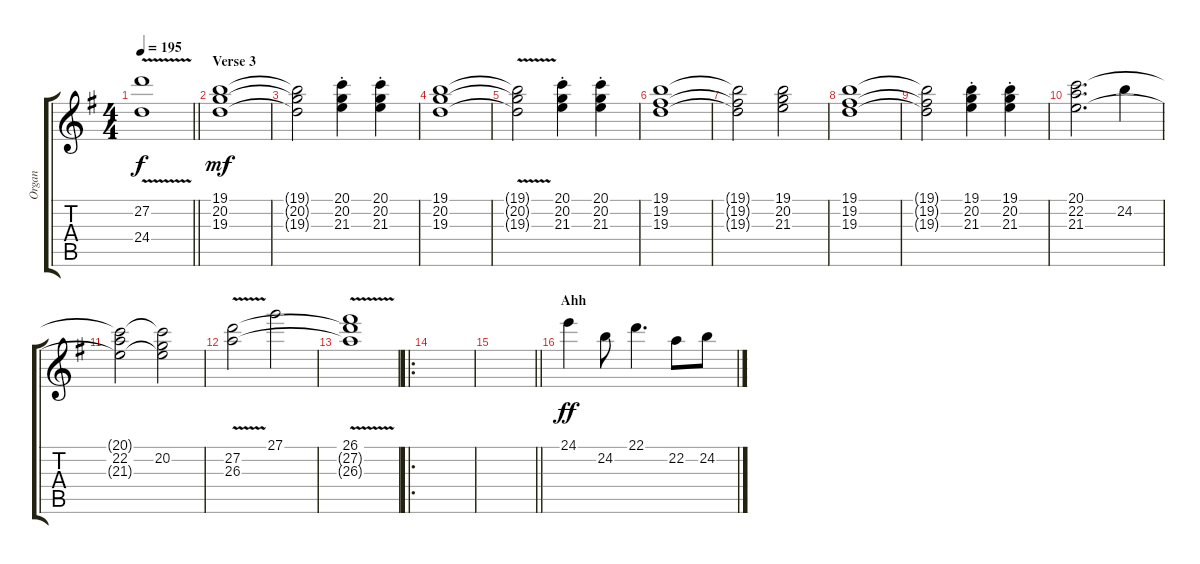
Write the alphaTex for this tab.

\track ("Organ" "Organ") {instrument rockorgan}
\staff {score tabs}
\tuning (E4 B3 G3 D3 A2 E2) {hide}
\ts (4 4)
\tempo 195
\clef g2
\barLineRight lightlight
\ks g
(27.2{v t} 24.4{v t}).1{dy f} |
\section ("" "Verse 3")
(19.1 20.2 19.3).1{dy mf} |
(19.1{t} 20.2{t} 19.3{t}).2 (20.1{st} 20.2{st} 21.3{st}).4 (20.1{st} 20.2{st} 21.3{st}).4 |
(19.1 20.2 19.3).1 |
(19.1{v t} 20.2{v t} 19.3{v t}).2 (20.1{st} 20.2{st} 21.3{st}).4 (20.1{st} 20.2{st} 21.3{st}).4 |
(19.1 19.2 19.3).1 |
(19.1{t} 19.2{t} 19.3{t}).2 (19.1 20.2 21.3).2 |
(19.1 19.2 19.3).1 |
(19.1{t} 19.2{t} 19.3{t}).2 (19.1{st} 20.2{st} 21.3{st}).4 (19.1{st} 20.2{st} 21.3{st}).4 |
(20.1 22.2 21.3).2{d} 24.2.4 |
(20.1{t} 22.2 21.3{t}).2 (20.1{t} 20.2 21.3{t}).2 |
(27.2{v} 26.3{v}).2 27.1.2 |
(26.1 27.2{t} 26.3{t}).1 |
\ro
|
\barLineRight lightlight
|
\section ("" "Ahh")
24.1.4{dy ff} 24.2.8 22.1.4{d} 22.2.8 24.2.8
